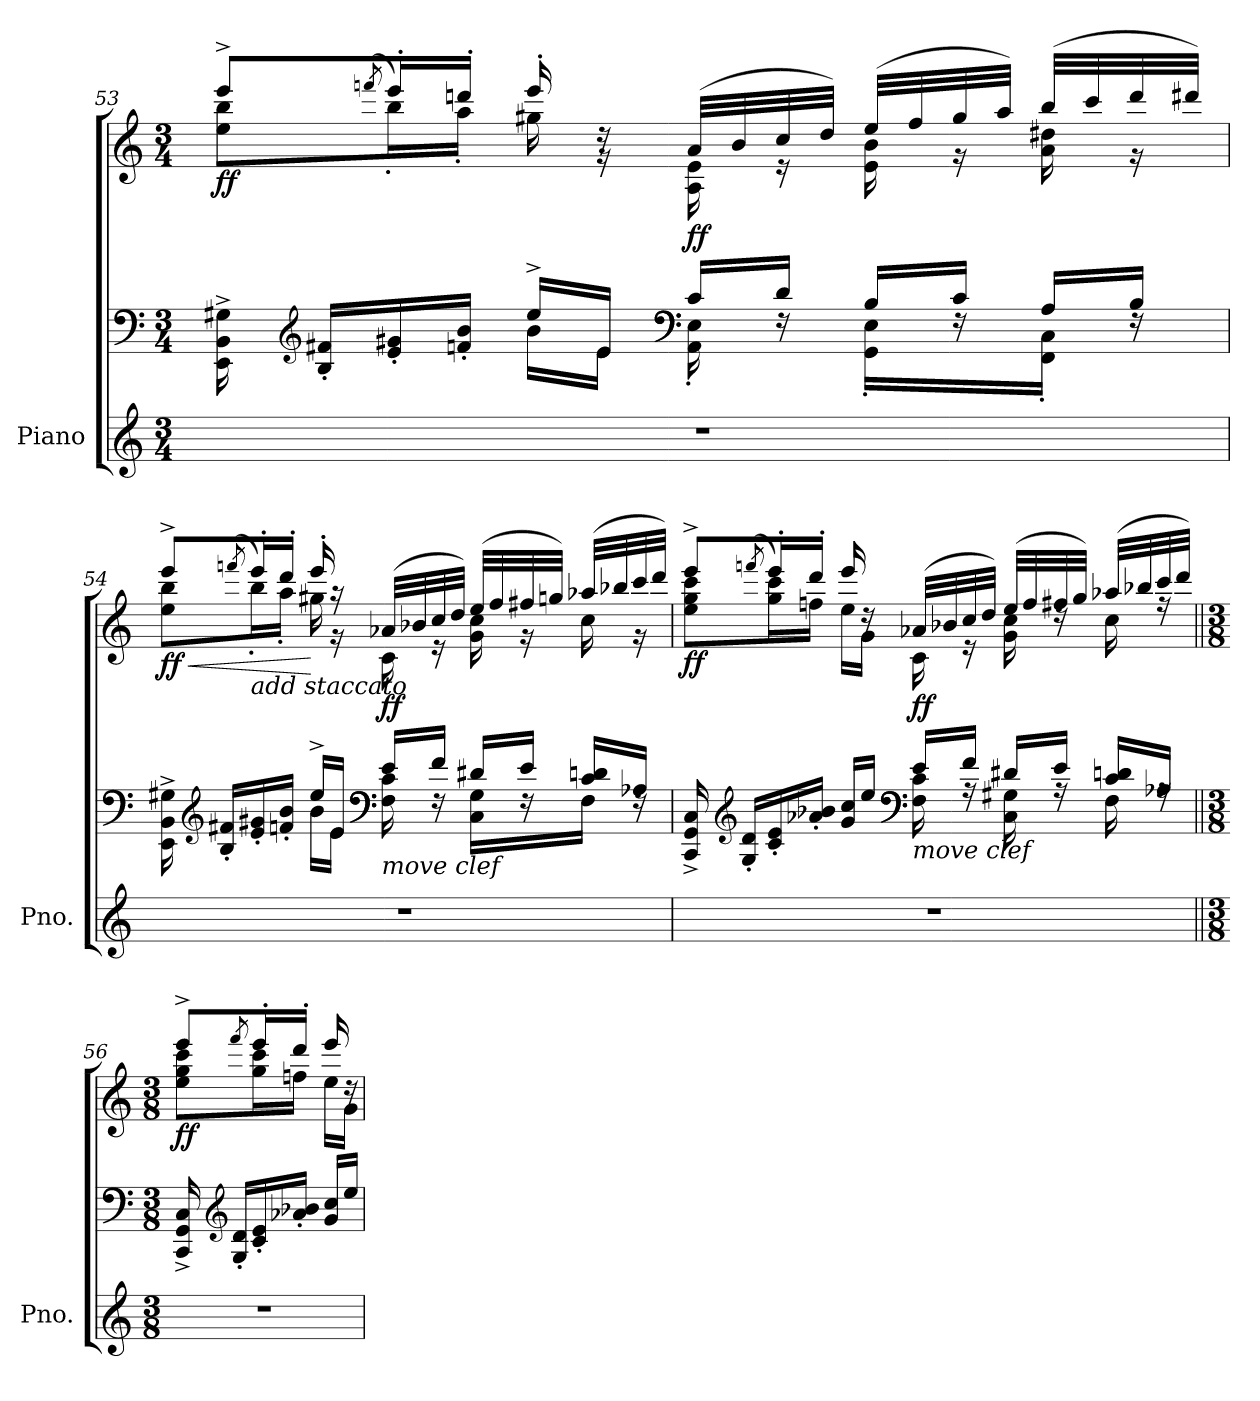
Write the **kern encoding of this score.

**kern	**kern	**kern	**dynam
*part1	*part1	*part1	*part1
*staff3	*staff2	*staff1	*staff1/2/3
*I"Piano	*	*	*
*I'Pno.	*	*	*
!!LO:LB:g=z
*clefG2	*clefF4	*clefG2	*
*k[]	*k[]	*k[]	*
*M3/4	*M3/4	*M3/4	*
=53	=53	=53	=53
*	*^	*^	*
!	!	!	!	!	!LO:DY:b
2.r	16EE\^ 16BB\^ 16G#X\^	4ryy	8eee^/L	8ee\ 8bb\L	ff
*	*clefG2	*	*	*	*
.	16B/' 16f#X/'LL	.	.	.	.
.	.	.	(>8qfffn/	.	.
.	16e/' 16g#X/'	.	16eee'/L)	16bb'\L	.
.	16fn/' 16b/'JJ	.	16dddn'/JJ	16aa'\JJ	.
.	16ee^/LL	16b\LL	16eee'/	16gg#X\	.
.	16e/JJ	16e\JJ	16rdd	16r	.
*	*clefF4	*	*	*	*
!	!	!	!	!	!LO:DY:b
.	16c/LL	16AA\' 16E\'	(>32a/LLL	16A\ 16e\	ff
.	.	.	32b/	.	.
.	16d/JJ	16rF	32cc/	16r	.
.	.	.	32dd/JJJ)	.	.
.	16B/LL	16GG\' 16E\'LL	(>32ee/LLL	16e\ 16b\	.
.	.	.	32ff/	.	.
.	16c/JJ	16rF	32gg#/	16r	.
.	.	.	32aa/JJJ)	.	.
.	16A/LL	16FF\' 16C\'JJ	(>32bb/LLL	16a\ 16dd#X\	.
.	.	.	32ccc/	.	.
.	16B/JJ	16rF	32ddd/	16r	.
.	.	.	32ddd#X/JJJ)	.	.
=54	=54	=54	=54	=54	=54
!	!	!	!	!	!LO:HP:b
!	!	!	!	!	!LO:DY:n=1:b
2.r	16EE\^ 16BB\^ 16G#X\^	4ryy	8eee^/L	8ee\ 8bb\L	< ff
*	*clefG2	*	*	*	*
.	16B/' 16f#X/'LL	.	.	.	.
.	.	.	(>8qfffn/	.	.
!	!	!	!LO:TX:b:i:t=add staccato	!	!
.	16e/' 16g#X/'	.	16eee'/L)	16bb'\L	.
.	16fn/' 16b/'JJ	.	16ddd'/JJ	16aa'\JJ	.
.	16ee^/LL	16b\LL	16eee'/	16gg#X\	[
.	16e/JJ	16e\JJ	16r	16r	.
*	*clefF4	*	*	*	*
!	!LO:TX:b:i:t=move clef	!	!	!	!
!	!	!	!	!	!LO:DY:n=2:b
.	16e/LL	16F\ 16c\	(>32a-X/LLL	16c\	ff
.	.	.	32b-X/	.	.
.	16f/JJ	16rF	32cc/	16r	.
.	.	.	32dd/JJJ)	.	.
.	16d#X/LL	16C\ 16G#\LL	(>32ee/LLL	16g\ 16cc\	.
.	.	.	32ff/	.	.
.	16e/JJ	16rF	32ff#X/	16r	.
.	.	.	32ggn/JJJ)	.	.
.	16c/ 16dn/LL	16F\JJ	(>32aa-X/LLL	16cc\	.
.	.	.	32bb-X/	.	.
.	16A-X/JJ	16rF	32ccc/	16r	.
.	.	.	32ddd/JJJ)	.	.
!!LO:LB:g=z	!!
=55	=55	=55	=55	=55	=55
!	!	!	!	!	!LO:DY:b
2.r	16CC/^ 16GG/^ 16C/^	4.ryy	8eee^/L	8ee\ 8gg\ 8ccc\L	ff
*	*clefG2	*	*	*	*
.	16G/' 16d/'LL	.	.	.	.
.	.	.	(>8qfffn/	.	.
.	16c/' 16e/'	.	16eee'/L)	16gg\ 16ccc\L	.
.	16a-X/' 16b-X/'JJ	.	16ddd'/JJ	16ffn\JJ	.
.	16g/ 16cc/LL	.	16eee/	16ee\LL	.
.	16ee/JJ	.	16rdd	16g\JJ	.
*	*clefF4	*	*	*	*
!	!LO:TX:b:i:t=move clef	!	!	!	!
!	!	!	!	!	!LO:DY:b
.	16e/LL	(>16F\ 16c\	(>32a-X/LLL	16c\	ff
.	.	.	32b-X/	.	.
.	16f/JJ	16rA	32cc/	16r	.
.	.	.	32dd/JJJ)	.	.
.	16d#X/LL	16C\ 16G#X\	(>32ee/LLL	16g\ 16cc\	.
.	.	.	32ff/	.	.
.	16e/JJ	16rA	32ff#X/	16rdd	.
.	.	.	32gg/JJJ)	.	.
.	16c/ 16dn/LL	16F\	(>32aa-X/LLL	16cc\	.
.	.	.	32bb-X/	.	.
.	16A-X/JJ	16rA	32ccc/	16rff	.
.	.	.	32ddd/JJJ)	.	.
*	*v	*v	*	*	*
=56||	=56||	=56||	=56||	=56||
*M3/8	*M3/8	*M3/8	*	*
!	!	!	!	!LO:DY:b
4.r	16CC/^ 16GG/^ 16C/^	8eee^/L	8ee\ 8gg\ 8ccc\L	ff
*	*clefG2	*	*	*
.	16G/' 16d/'LL	.	.	.
.	.	8qfff/	.	.
.	16c/' 16e/'	16eee'/L)	16gg\ 16ccc\L	.
.	16a-X/' 16b-X/'JJ	16ddd'/JJ	16ffn\JJ	.
.	16g/ 16cc/LL	16eee/	16ee\LL	.
.	16ee/JJ	16rdd	16g\JJ	.
*	*	*v	*v	*
=	=	=	=
*-	*-	*-	*-
